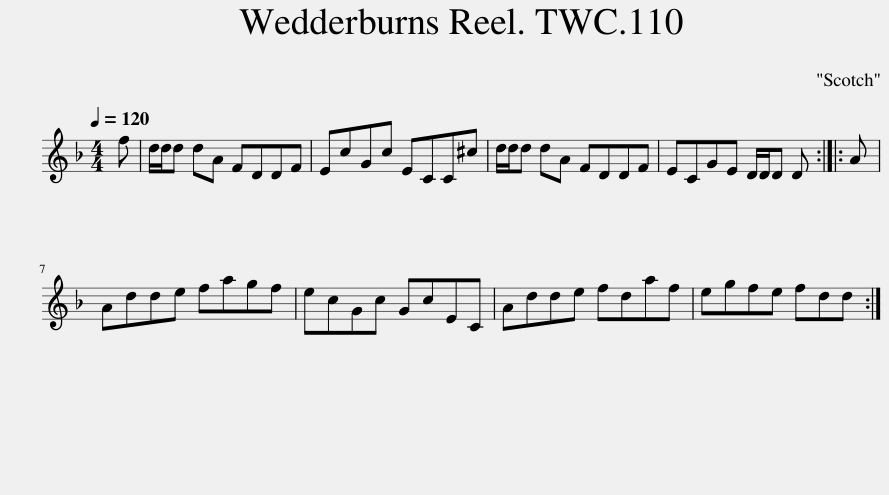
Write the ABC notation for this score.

X:1
L:1/8
Q:1/4=120
M:4/4
I:linebreak $
K:Dmin
V:1 treble
V:1
 f | d/d/d dA FDDF | EcGc ECC^c | d/d/d dA FDDF | ECGE D/D/D D :: %5
 A |$ Adde fagf | ecGc GcEC | Adde fdaf | egfe fdd :| %10
